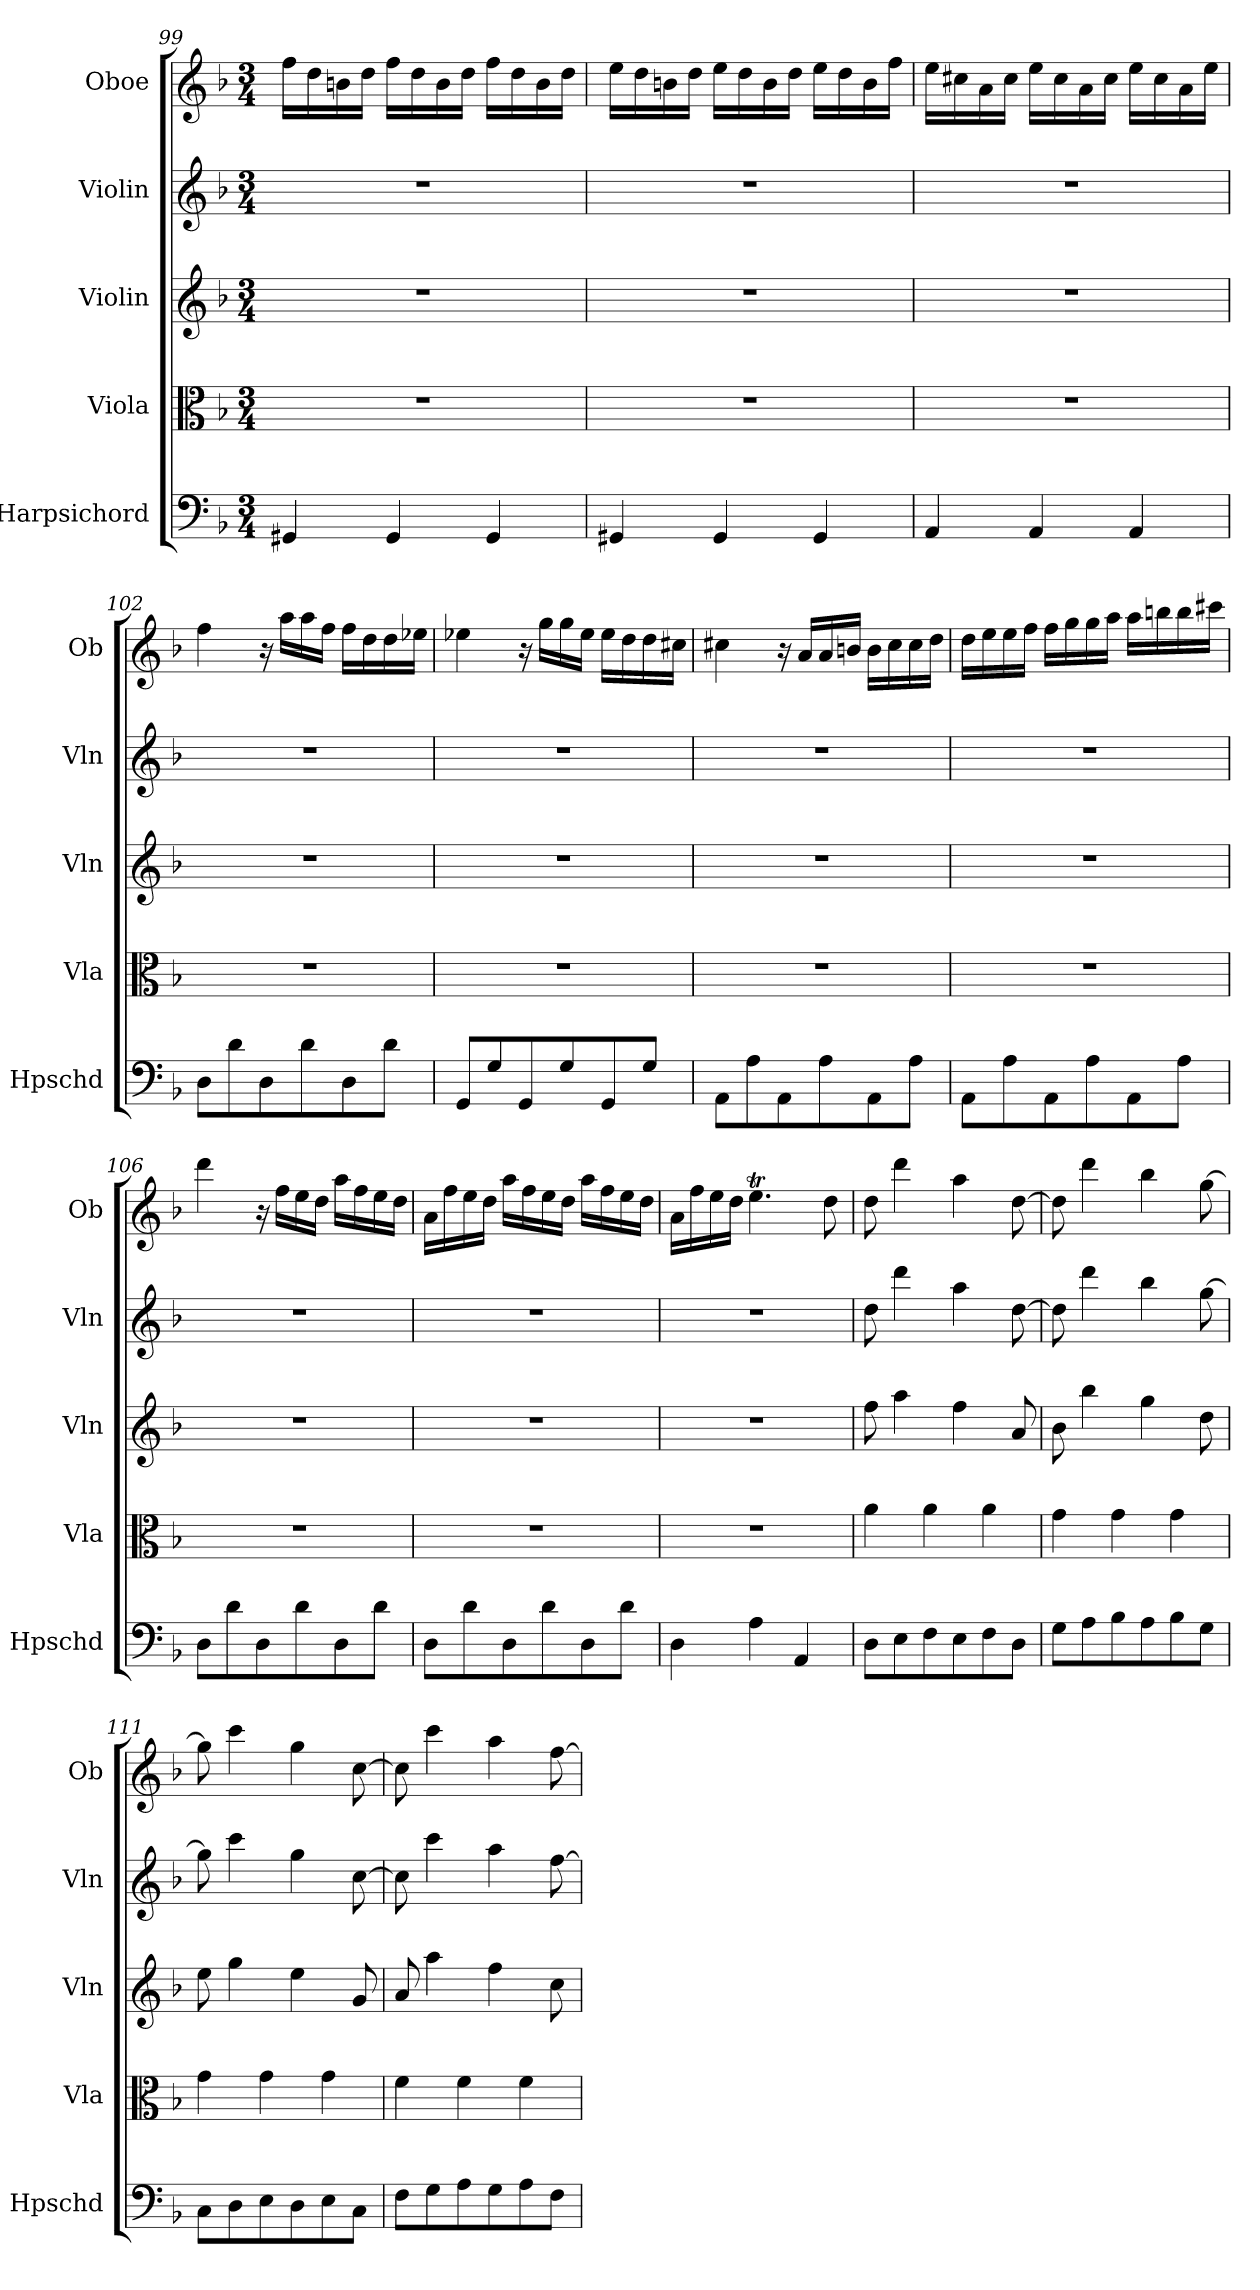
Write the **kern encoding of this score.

**kern	**kern	**kern	**kern	**kern
*part5	*part4	*part3	*part2	*part1
*staff5	*staff4	*staff3	*staff2	*staff1
*I"Harpsichord	*I"Viola	*I"Violin	*I"Violin	*I"Oboe
*I'Hpschd	*I'Vla	*I'Vln	*I'Vln	*I'Ob
*clefF4	*clefC3	*clefG2	*clefG2	*clefG2
*k[b-]	*k[b-]	*k[b-]	*k[b-]	*k[b-]
*d:	*d:	*d:	*d:	*d:
*M3/4	*M3/4	*M3/4	*M3/4	*M3/4
=99	=99	=99	=99	=99
4GG#X/	2.r	2.r	2.r	16ff\LL
.	.	.	.	16dd\
.	.	.	.	16bn\
.	.	.	.	16dd\JJ
4GG#/	.	.	.	16ff\LL
.	.	.	.	16dd\
.	.	.	.	16b\
.	.	.	.	16dd\JJ
4GG#/	.	.	.	16ff\LL
.	.	.	.	16dd\
.	.	.	.	16b\
.	.	.	.	16dd\JJ
=100	=100	=100	=100	=100
4GG#X/	2.r	2.r	2.r	16ee\LL
.	.	.	.	16dd\
.	.	.	.	16bn\
.	.	.	.	16dd\JJ
4GG#/	.	.	.	16ee\LL
.	.	.	.	16dd\
.	.	.	.	16b\
.	.	.	.	16dd\JJ
4GG#/	.	.	.	16ee\LL
.	.	.	.	16dd\
.	.	.	.	16b\
.	.	.	.	16ff\JJ
=101	=101	=101	=101	=101
4AA/	2.r	2.r	2.r	16ee\LL
.	.	.	.	16cc#X\
.	.	.	.	16a\
.	.	.	.	16cc#\JJ
4AA/	.	.	.	16ee\LL
.	.	.	.	16cc#\
.	.	.	.	16a\
.	.	.	.	16cc#\JJ
4AA/	.	.	.	16ee\LL
.	.	.	.	16cc#\
.	.	.	.	16a\
.	.	.	.	16ee\JJ
=102	=102	=102	=102	=102
8D\L	2.r	2.r	2.r	4ff\
8d\	.	.	.	.
8D\	.	.	.	16r
.	.	.	.	16aa\LL
8d\	.	.	.	16aa\
.	.	.	.	16ff\JJ
8D\	.	.	.	16ff\LL
.	.	.	.	16dd\
8d\J	.	.	.	16dd\
.	.	.	.	16ee-X\JJ
=103	=103	=103	=103	=103
8GG/L	2.r	2.r	2.r	4ee-X\
8G/	.	.	.	.
8GG/	.	.	.	16r
.	.	.	.	16gg\LL
8G/	.	.	.	16gg\
.	.	.	.	16ee-\JJ
8GG/	.	.	.	16ee-\LL
.	.	.	.	16dd\
8G/J	.	.	.	16dd\
.	.	.	.	16cc#X\JJ
=104	=104	=104	=104	=104
8AA\L	2.r	2.r	2.r	4cc#X\
8A\	.	.	.	.
8AA\	.	.	.	16r
.	.	.	.	16a/LL
8A\	.	.	.	16a/
.	.	.	.	16bn/JJ
8AA\	.	.	.	16b\LL
.	.	.	.	16cc#\
8A\J	.	.	.	16cc#\
.	.	.	.	16dd\JJ
=105	=105	=105	=105	=105
8AA\L	2.r	2.r	2.r	16dd\LL
.	.	.	.	16ee\
8A\	.	.	.	16ee\
.	.	.	.	16ff\JJ
8AA\	.	.	.	16ff\LL
.	.	.	.	16gg\
8A\	.	.	.	16gg\
.	.	.	.	16aa\JJ
8AA\	.	.	.	16aa\LL
.	.	.	.	16bbn\
8A\J	.	.	.	16bb\
.	.	.	.	16ccc#X\JJ
=106	=106	=106	=106	=106
8D\L	2.r	2.r	2.r	4ddd\
8d\	.	.	.	.
8D\	.	.	.	16r
.	.	.	.	16ff\LL
8d\	.	.	.	16ee\
.	.	.	.	16dd\JJ
8D\	.	.	.	16aa\LL
.	.	.	.	16ff\
8d\J	.	.	.	16ee\
.	.	.	.	16dd\JJ
=107	=107	=107	=107	=107
8D\L	2.r	2.r	2.r	16a\LL
.	.	.	.	16ff\
8d\	.	.	.	16ee\
.	.	.	.	16dd\JJ
8D\	.	.	.	16aa\LL
.	.	.	.	16ff\
8d\	.	.	.	16ee\
.	.	.	.	16dd\JJ
8D\	.	.	.	16aa\LL
.	.	.	.	16ff\
8d\J	.	.	.	16ee\
.	.	.	.	16dd\JJ
=108	=108	=108	=108	=108
4D\	2.r	2.r	2.r	16a\LL
.	.	.	.	16ff\
.	.	.	.	16ee\
.	.	.	.	16dd\JJ
4A\	.	.	.	4.eet\
4AA/	.	.	.	.
.	.	.	.	8dd\
=109	=109	=109	=109	=109
8D\L	4a\	8ff\	8dd\	8dd\
8E\	.	4aa\	4ddd\	4ddd\
8F\	4a\	.	.	.
8E\	.	4ff\	4aa\	4aa\
8F\	4a\	.	.	.
8D\J	.	8a/	[8dd\	[8dd\
=110	=110	=110	=110	=110
8G\L	4g\	8b-\	8dd\]	8dd\]
8A\	.	4bb-\	4ddd\	4ddd\
8B-\	4g\	.	.	.
8A\	.	4gg\	4bb-\	4bb-\
8B-\	4g\	.	.	.
8G\J	.	8dd\	[8gg\	[8gg\
=111	=111	=111	=111	=111
8C\L	4g\	8ee\	8gg\]	8gg\]
8D\	.	4gg\	4ccc\	4ccc\
8E\	4g\	.	.	.
8D\	.	4ee\	4gg\	4gg\
8E\	4g\	.	.	.
8C\J	.	8g/	[8cc\	[8cc\
=112	=112	=112	=112	=112
8F\L	4f\	8a/	8cc\]	8cc\]
8G\	.	4aa\	4ccc\	4ccc\
8A\	4f\	.	.	.
8G\	.	4ff\	4aa\	4aa\
8A\	4f\	.	.	.
8F\J	.	8cc\	[8ff\	[8ff\
=	=	=	=	=
*-	*-	*-	*-	*-
